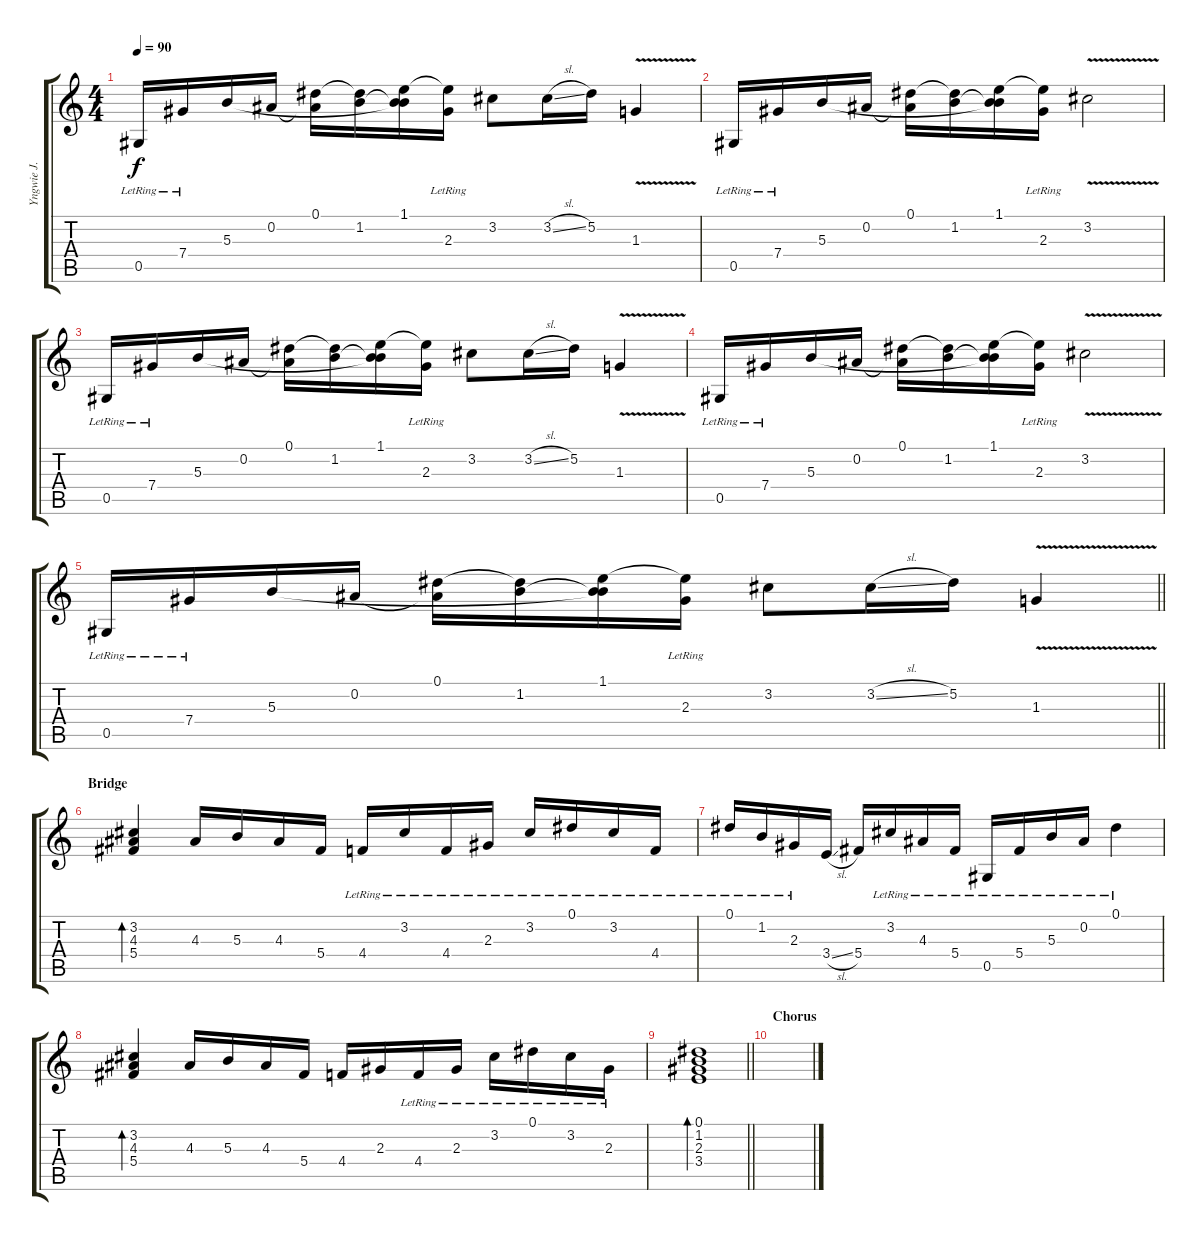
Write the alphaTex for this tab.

\track ("Yngwie J. Malmsteen" "Yngwie J. ") {instrument acousticguitarnylon}
\staff {score tabs}
\tuning (Eb4 Bb3 Gb3 Db3 Ab2 Eb2) {hide}
\ts (4 4)
\tempo 90
\clef g2
\ks c
0.5{lr}.16{dy f} 7.4{lr}.16 5.3.16 0.2.16 (0.1 0.2{t}).16 (0.1{t} 1.2).16 (1.1 1.2{t} 5.3{t}).16 (1.1{t} 2.3{lr}).16 3.2.8 3.2{sl}.16 5.2.16 1.3{v}.4 |
0.5{lr}.16 7.4{lr}.16 5.3.16 0.2.16 (0.1 0.2{t}).16 (0.1{t} 1.2).16 (1.1 1.2{t} 5.3{t}).16 (1.1{t} 2.3{lr}).16 3.2{v}.2 |
0.5{lr}.16 7.4{lr}.16 5.3.16 0.2.16 (0.1 0.2{t}).16 (0.1{t} 1.2).16 (1.1 1.2{t} 5.3{t}).16 (1.1{t} 2.3{lr}).16 3.2.8 3.2{sl}.16 5.2.16 1.3{v}.4 |
0.5{lr}.16 7.4{lr}.16 5.3.16 0.2.16 (0.1 0.2{t}).16 (0.1{t} 1.2).16 (1.1 1.2{t} 5.3{t}).16 (1.1{t} 2.3{lr}).16 3.2{v}.2 |
\barLineRight lightlight
0.5{lr}.16 7.4{lr}.16 5.3.16 0.2.16 (0.1 0.2{t}).16 (0.1{t} 1.2).16 (1.1 1.2{t} 5.3{t}).16 (1.1{t} 2.3{lr}).16 3.2.8 3.2{sl}.16 5.2.16 1.3{v}.4 |
\section ("" "Bridge")
(3.2 4.3 5.4).4{bd 120} 4.3.16 5.3.16 4.3.16 5.4.16 4.4{lr}.16 3.2{lr}.16 4.4{lr}.16 2.3{lr}.16 3.2{lr}.16 0.1{lr}.16 3.2{lr}.16 4.4{lr}.16 |
0.1{lr}.16 1.2{lr}.16 2.3{lr}.16 3.4{sl}.16 5.4.16 3.2{lr}.16 4.3{lr}.16 5.4{lr}.16 0.5{lr}.16 5.4{lr}.16 5.3{lr}.16 0.2{lr}.16 0.1{lr}.4 |
(3.2 4.3 5.4).4{bd 120} 4.3.16 5.3.16 4.3.16 5.4.16 4.4.16 2.3.16 4.4{lr}.16 2.3{lr}.16 3.2{lr}.16 0.1{lr}.16 3.2{lr}.16 2.3{lr}.16 |
\barLineRight lightlight
(0.1 1.2 2.3 3.4).1{bd 120} |
\section ("" "Chorus")
